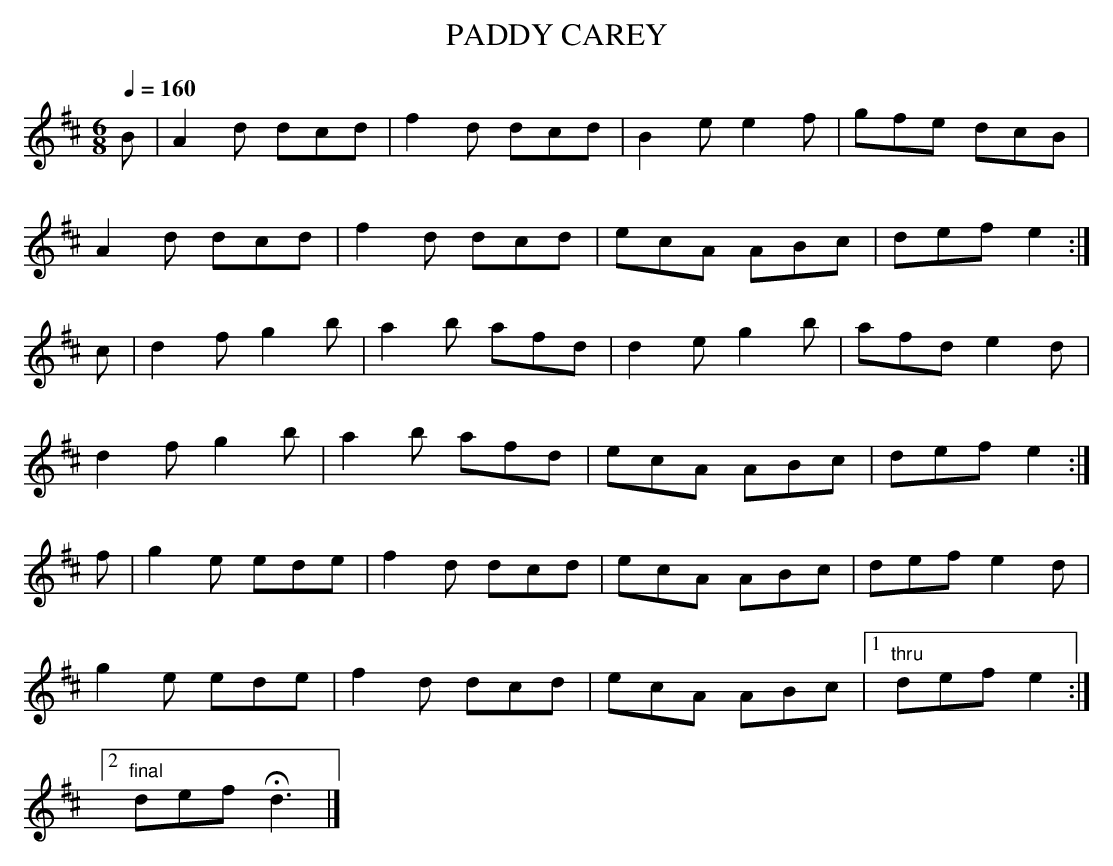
X:1
T:PADDY CAREY
Q:1/4=160
M:6/8
L:1/8
K:D
B|A2d dcd|f2d dcd|B2e e2f|gfe dcB|
A2d dcd|f2d dcd|ecA ABc|def e2 :|
c|d2f g2b|a2b afd|d2e g2b|afd e2d|
d2f g2b|a2b afd|ecA ABc|def e2 :|
f|g2e ede|f2d dcd|ecA ABc|def e2d|
g2e ede|f2d dcd|ecA ABc|1 "thru"def e2 :|
[2 "final" def Hd3|]
